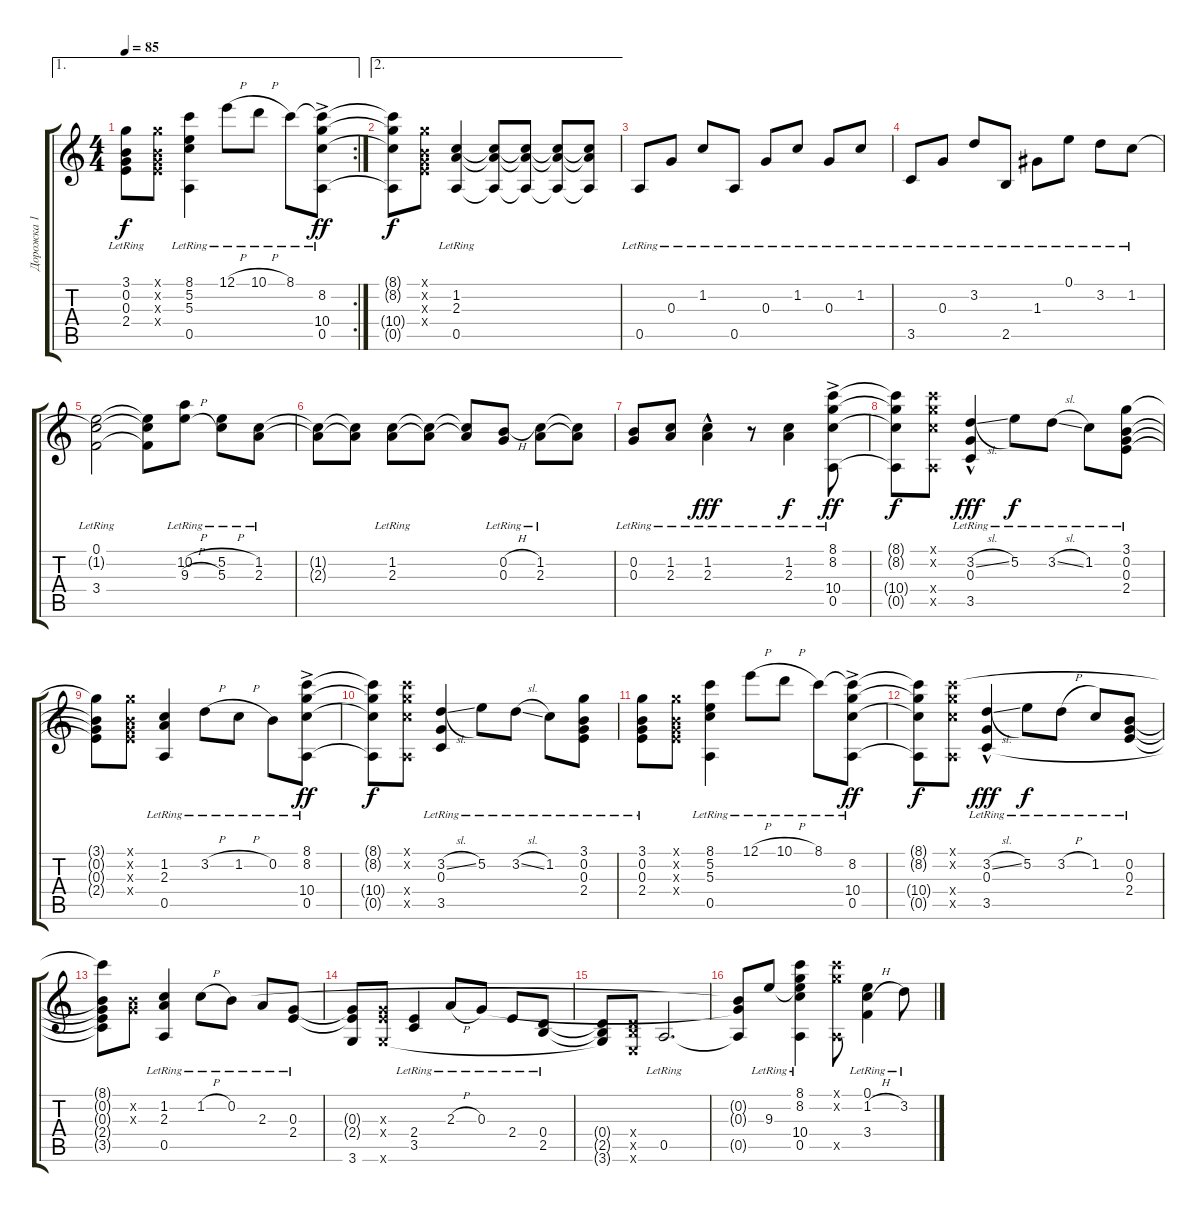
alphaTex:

\track ("Дорожка 1" "Дорожка 1") {instrument acousticguitarsteel}
\staff {score tabs}
\tuning (E4 B3 G3 D3 A2 E2) {hide}
\ae 1
\rc 2
\ts (4 4)
\tempo 85
\clef g2
\ks c
(3.1{lr} 0.2{lr} 0.3{lr} 2.4{lr}).8{dy f} (3.1{x} 0.2{x} 0.3{x} 2.4{x}).8 (8.1{lr} 5.2{lr} 5.3{lr} 0.5{lr}).4 12.1{h lr}.8 10.1{h lr}.8 8.1{lr}.8 (8.1{t} 8.2{lr} 10.4{lr} 0.5{ac lr}).8{dy ff} |
\ae 2
(8.1{t} 8.2{t} 10.4{t} 0.5{t}).8{dy f} (3.1{x} 0.2{x} 0.3{x} 2.4{x}).8 (1.2{lr} 2.3{lr} 0.5{lr}).4 (1.2{t} 2.3{t} 0.5{t}).8 (1.2{t} 2.3{t} 0.5{t}).8 (1.2{t} 2.3{t} 0.5{t}).8 (1.2{t} 2.3{t} 0.5{t}).8 |
0.5{lr}.8 0.3{lr}.8 1.2{lr}.8 0.5{lr}.8 0.3{lr}.8 1.2{lr}.8 0.3{lr}.8 1.2{lr}.8 |
3.5{lr}.8 0.3{lr}.8 3.2{lr}.8 2.5{lr}.8 1.3{lr}.8 0.1{lr}.8 3.2{lr}.8 1.2{lr}.8 |
(0.1{lr} 1.2{t} 3.4{lr}).2 (0.1{t} 1.2{t} 3.4{t}).8 (10.2{h lr} 9.3{h lr}).8 (5.2{h lr} 5.3{lr}).8 (1.2{lr} 2.3{lr}).8 |
(1.2{t} 2.3{t}).8 (1.2{t} 2.3{t}).8 (1.2{lr} 2.3{lr}).8 (1.2{t} 2.3{t}).8 (1.2{t} 2.3{t}).8 (0.2{h lr} 0.3{lr}).8 (1.2{lr} 2.3{lr}).8 (1.2{t} 2.3{t}).8 |
(0.2{lr} 0.3{lr}).8 (1.2{lr} 2.3{lr}).8 (1.2{hac lr} 2.3{lr}).4{dy fff} r.8 (1.2{lr} 2.3{lr}).4{dy f} (8.1{lr} 8.2{lr} 10.4{lr} 0.5{ac lr}).8{dy ff} |
(8.1{t} 8.2{t} 10.4{t} 0.5{t}).8{dy f} (8.1{x} 8.2{x} 10.4{x} 0.5{x}).8 (3.2{sl hac lr} 0.3{lr} 3.5{lr}).4{dy fff} 5.2{lr}.8{dy f} 3.2{sl lr}.8 1.2{lr}.8 (3.1{lr} 0.2{lr} 0.3{lr} 2.4{lr}).8 |
(3.1{t} 0.2{t} 0.3{t} 2.4{t}).8 (3.1{x} 0.2{x} 0.3{x} 2.4{x}).8 (1.2{lr} 2.3{lr} 0.5{lr}).4 3.2{h lr}.8 1.2{h lr}.8 0.2{lr}.8 (8.1{lr} 8.2{lr} 10.4{lr} 0.5{ac lr}).8{dy ff} |
(8.1{t} 8.2{t} 10.4{t} 0.5{t}).8{dy f} (8.1{x} 8.2{x} 10.4{x} 0.5{x}).8 (3.2{sl lr} 0.3{lr} 3.5{lr}).4 5.2{lr}.8 3.2{sl lr}.8 1.2{lr}.8 (3.1{lr} 0.2{lr} 0.3{lr} 2.4{lr}).8 |
(3.1{lr} 0.2{lr} 0.3{lr} 2.4{lr}).8 (3.1{x} 0.2{x} 0.3{x} 2.4{x}).8 (8.1{lr} 5.2{lr} 5.3{lr} 0.5{lr}).4 12.1{h lr}.8 10.1{h lr}.8 8.1{lr}.8 (8.1{t} 8.2{lr} 10.4{lr} 0.5{ac lr}).8{dy ff} |
(8.1{t} 8.2{t} 10.4{t} 0.5{t}).8{dy f} (8.1{x} 8.2{x} 10.4{x} 0.5{x}).8 (3.2{sl hac lr} 0.3{lr} 3.5{lr}).4{dy fff} 5.2{lr}.8{dy f} 3.2{h lr}.8 1.2{lr}.8 (0.2{lr} 0.3{lr} 2.4{lr}).8 |
(8.1{t} 0.2{t} 0.3{t} 2.4{t} 3.5{t}).8 (0.2{x} 0.3{x}).8 (1.2{lr} 2.3{lr} 0.5{lr}).4 1.2{h lr}.8 0.2{lr}.8 2.3{lr}.8 (0.3{lr} 2.4{lr}).8 |
(0.3{t} 2.4{t} 3.6).8 (0.3{x} 2.4{x} 3.6{x}).8 (2.4{lr} 3.5{lr}).4 2.3{h lr}.8 0.3{lr}.8 2.4{lr}.8 (0.4{lr} 2.5{lr}).8 |
(0.4{t} 2.5{t} 3.6{t}).8 (0.4{x} 2.5{x} 0.6{x}).8 0.5{lr}.2{d} |
(0.2{t} 0.3{t} 0.5{t}).8 9.3{lr}.8 (8.1{lr} 8.2{lr} 9.3{t} 10.4{lr} 0.5{lr}).4 (8.1{x} 8.2{x} 0.5{x}).8 (0.1{lr} 1.2{h lr} 3.4{lr}).4 3.2{lr}.8
